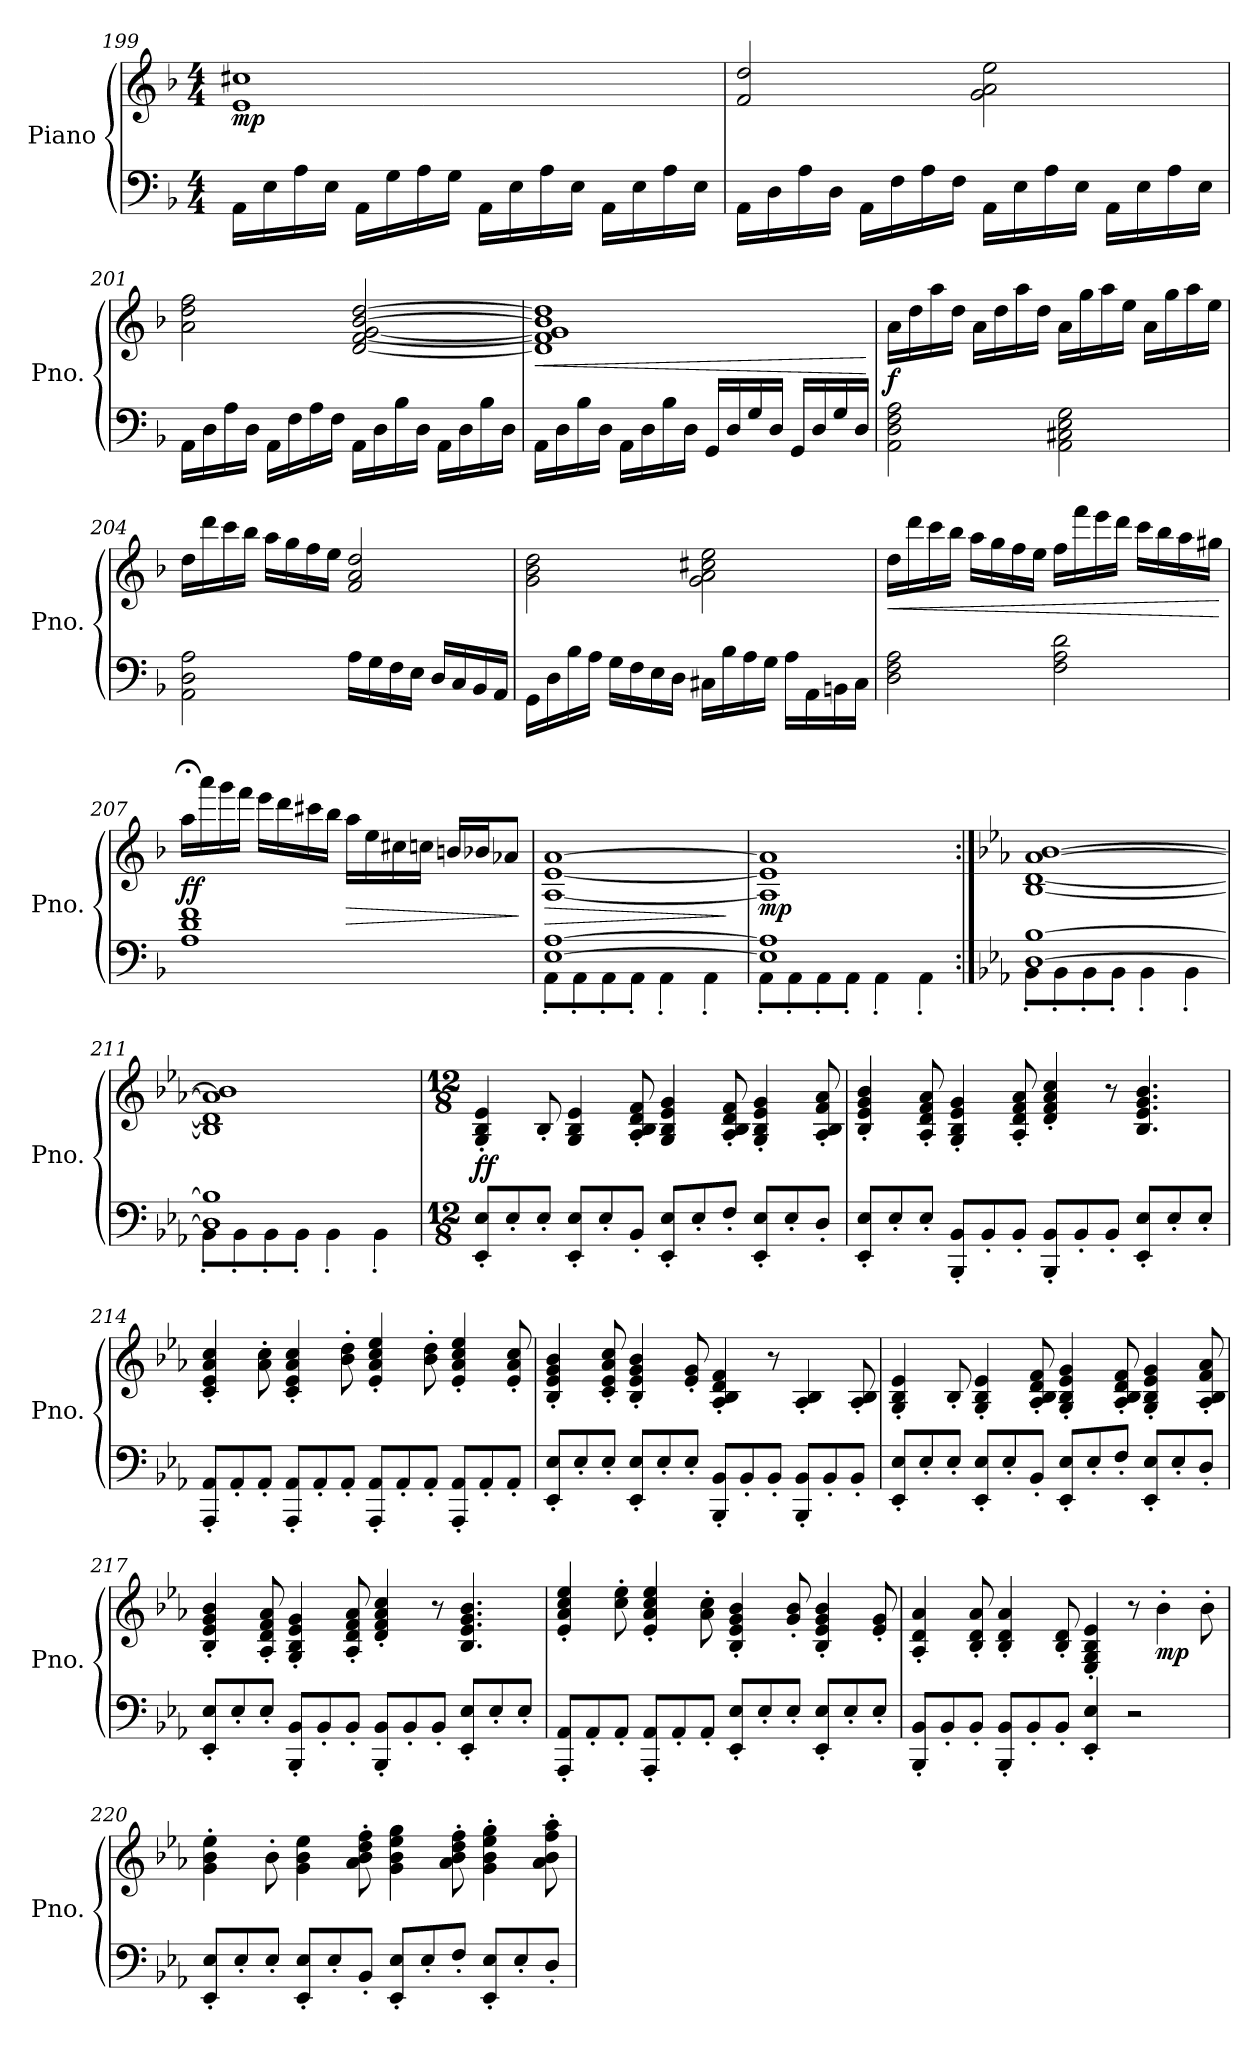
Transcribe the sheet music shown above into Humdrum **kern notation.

**kern	**kern	**dynam
*part1	*part1	*part1
*staff2	*staff1	*staff1/2
*I"Piano	*	*
*I'Pno.	*	*
!!LO:LB:g=z
*clefF4	*clefG2	*
*k[b-]	*k[b-]	*
*M4/4	*M4/4	*
=199	=199	=199
!	!	!LO:DY:b
16AA\LL	1e 1cc#X	mp
16E\	.	.
16A\	.	.
16E\JJ	.	.
16AA\LL	.	.
16G\	.	.
16A\	.	.
16G\JJ	.	.
16AA\LL	.	.
16E\	.	.
16A\	.	.
16E\JJ	.	.
16AA\LL	.	.
16E\	.	.
16A\	.	.
16E\JJ	.	.
=200	=200	=200
16AA\LL	2f/ 2dd/	.
16D\	.	.
16A\	.	.
16D\JJ	.	.
16AA\LL	.	.
16F\	.	.
16A\	.	.
16F\JJ	.	.
16AA\LL	2g\ 2a\ 2ee\	.
16E\	.	.
16A\	.	.
16E\JJ	.	.
16AA\LL	.	.
16E\	.	.
16A\	.	.
16E\JJ	.	.
=201	=201	=201
16AA\LL	2a\ 2dd\ 2ff\	.
16D\	.	.
16A\	.	.
16D\JJ	.	.
16AA\LL	.	.
16F\	.	.
16A\	.	.
16F\JJ	.	.
16AA\LL	[2d/ [2f/ [2g/ [2b-/ [2dd/	.
16D\	.	.
16B-\	.	.
16D\JJ	.	.
16AA\LL	.	.
16D\	.	.
16B-\	.	.
16D\JJ	.	.
!!LO:LB:g=z
=202	=202	=202
!	!	!LO:HP:b
16AA\LL	1d] 1f] 1g] 1b-] 1dd]	<
16D\	.	.
16B-\	.	.
16D\JJ	.	.
16AA\LL	.	.
16D\	.	.
16B-\	.	.
16D\JJ	.	.
16GG/LL	.	.
16D/	.	.
16G/	.	.
16D/JJ	.	.
16GG/LL	.	.
16D/	.	.
16G/	.	.
16D/JJ	.	.
.	.	[
=203	=203	=203
!	!	!LO:DY:b
2AA\ 2D\ 2F\ 2A\	16a\LL	f
.	16dd\	.
.	16aa\	.
.	16dd\JJ	.
.	16a\LL	.
.	16dd\	.
.	16aa\	.
.	16dd\JJ	.
2AA\ 2C#X\ 2E\ 2G\	16a\LL	.
.	16gg\	.
.	16aa\	.
.	16ee\JJ	.
.	16a\LL	.
.	16gg\	.
.	16aa\	.
.	16ee\JJ	.
!!LO:LB:g=z
=204	=204	=204
2AA\ 2D\ 2A\	16dd\LL	.
.	16ddd\	.
.	16ccc\	.
.	16bb-\JJ	.
.	16aa\LL	.
.	16gg\	.
.	16ff\	.
.	16ee\JJ	.
16A\LL	2f/ 2a/ 2dd/	.
16G\	.	.
16F\	.	.
16E\JJ	.	.
16D/LL	.	.
16C/	.	.
16BB-/	.	.
16AA/JJ	.	.
=205	=205	=205
16GG\LL	2g\ 2b-\ 2dd\	.
16D\	.	.
16B-\	.	.
16A\JJ	.	.
16G\LL	.	.
16F\	.	.
16E\	.	.
16D\JJ	.	.
16C#X\LL	2g\ 2a\ 2cc#X\ 2ee\	.
16B-\	.	.
16A\	.	.
16G\JJ	.	.
16A\LL	.	.
16AA\	.	.
16BBn\	.	.
16C#\JJ	.	.
!!LO:LB:g=z
=206	=206	=206
!	!	!LO:HP:b
2D\ 2F\ 2A\	16dd\LL	<
.	16ddd\	.
.	16ccc\	.
.	16bb-\JJ	.
.	16aa\LL	.
.	16gg\	.
.	16ff\	.
.	16ee\JJ	.
*	*MM140	*
2F\ 2A\ 2d\	16ff\LL	.
.	16fff\	.
.	16eee\	.
.	16ddd\JJ	.
.	16ccc\LL	.
.	16bb-\	.
.	16aa\	.
.	16gg#X\JJ	.
.	.	[
=207	=207	=207
!	!	!LO:DY:b
1A 1d 1f	16aa;<\LL	ff
.	16aaa\	.
.	16ggg\	.
.	16fff\JJ	.
.	16eee\LL	.
.	16ddd\	.
.	16ccc#X\	.
.	16bb-\JJ	.
*	*MM160	*
!	!	!LO:HP:b
.	16aa\LL	>
.	16ee\	.
.	16cc#X\	.
.	16ccn\JJ	.
.	16bn/LL	.
.	16b-X/J	.
.	8a-X/J	.
.	.	]
!!LO:PB:g=z
=208	=208	=208
*^	*	*
!	!	!	!LO:HP:b
[1E [1A	8AA'\L	[1A [1e [1a	>
.	8AA'\	.	.
.	8AA'\	.	.
.	8AA'\J	.	.
.	4AA'\	.	.
.	4AA'\	.	.
*v	*v	*	*
.	.	]
=209	=209	=209
*^	*	*
!	!	!	!LO:DY:b
1E] 1A]	8AA'\L	1A] 1e] 1a]	mp
.	8AA'\	.	.
.	8AA'\	.	.
.	8AA'\J	.	.
.	4AA'\	.	.
.	4AA'\	.	.
=210:|!	=210:|!	=210:|!	=210:|!
*k[b-e-a-]	*	*k[b-e-a-]	*
[1D [1B-	8BB-'\L	[1B- [1d [1a- [1b-	.
.	8BB-'\	.	.
.	8BB-'\	.	.
.	8BB-'\J	.	.
.	4BB-'\	.	.
.	4BB-'\	.	.
=211	=211	=211	=211
1D] 1B-]	8BB-'\L	1B-] 1d] 1a-] 1b-]	.
.	8BB-'\	.	.
.	8BB-'\	.	.
.	8BB-'\J	.	.
.	4BB-'\	.	.
.	4BB-'\	.	.
*v	*v	*	*
!!LO:LB:g=z
=212	=212	=212
*M12/8	*M12/8	*
*^	*	*
!	!	!	!LO:DY:b
*v	*v	*	*
8EE-/' 8E-/'L	4G/' 4B-/' 4e-/'	ff
8E-'/	.	.
8E-'/J	8B-'/	.
8EE-/' 8E-/'L	4G/ 4B-/ 4e-/	.
8E-'/	.	.
8BB-'/J	8A-/' 8B-/' 8d/' 8f/'	.
8EE-/' 8E-/'L	4G/ 4B-/ 4e-/ 4g/	.
8E-'/	.	.
8F'/J	8A-/' 8B-/' 8d/' 8f/'	.
8EE-/' 8E-/'L	4G/' 4B-/' 4e-/' 4g/'	.
8E-'/	.	.
8D'/J	8A-/' 8B-/' 8f/' 8a-/'	.
=213	=213	=213
8EE-/' 8E-/'L	4B-/' 4e-/' 4g/' 4b-/'	.
8E-'/	.	.
8E-'/J	8A-/' 8d/' 8f/' 8a-/'	.
8BBB-/' 8BB-/'L	4G/' 4B-/' 4e-/' 4g/'	.
8BB-'/	.	.
8BB-'/J	8A-/' 8d/' 8f/' 8a-/'	.
8BBB-/' 8BB-/'L	4d/' 4f/' 4a-/' 4cc/'	.
8BB-'/	.	.
8BB-'/J	8r	.
8EE-/' 8E-/'L	4.B-/ 4.e-/ 4.g/ 4.b-/	.
8E-'/	.	.
8E-'/J	.	.
=214	=214	=214
8AAA-/' 8AA-/'L	4c/' 4e-/' 4a-/' 4cc/'	.
8AA-'/	.	.
8AA-'/J	8a-\' 8cc\'	.
8AAA-/' 8AA-/'L	4c/' 4e-/' 4a-/' 4cc/'	.
8AA-'/	.	.
8AA-'/J	8b-\' 8dd\'	.
8AAA-/' 8AA-/'L	4e-/' 4a-/' 4cc/' 4ee-/'	.
8AA-'/	.	.
8AA-'/J	8b-\' 8dd\'	.
8AAA-/' 8AA-/'L	4e-/' 4a-/' 4cc/' 4ee-/'	.
8AA-'/	.	.
8AA-'/J	8e-/' 8a-/' 8cc/'	.
!!LO:LB:g=z
=215	=215	=215
8EE-/' 8E-/'L	4B-/' 4e-/' 4g/' 4b-/'	.
8E-'/	.	.
8E-'/J	8c/' 8e-/' 8a-/' 8cc/'	.
8EE-/' 8E-/'L	4B-/' 4e-/' 4g/' 4b-/'	.
8E-'/	.	.
8E-'/J	8e-/' 8g/'	.
8BBB-/' 8BB-/'L	4A-/' 4B-/' 4d/' 4f/'	.
8BB-'/	.	.
8BB-'/J	8r	.
8BBB-/' 8BB-/'L	4A-/' 4B-/'	.
8BB-'/	.	.
8BB-'/J	8A-/' 8B-/'	.
=216	=216	=216
8EE-/' 8E-/'L	4G/' 4B-/' 4e-/'	.
8E-'/	.	.
8E-'/J	8B-'/	.
8EE-/' 8E-/'L	4G/' 4B-/' 4e-/'	.
8E-'/	.	.
8BB-'/J	8A-/' 8B-/' 8d/' 8f/'	.
8EE-/' 8E-/'L	4G/' 4B-/' 4e-/' 4g/'	.
8E-'/	.	.
8F'/J	8A-/' 8B-/' 8d/' 8f/'	.
8EE-/' 8E-/'L	4G/' 4B-/' 4e-/' 4g/'	.
8E-'/	.	.
8D'/J	8A-/' 8B-/' 8f/' 8a-/'	.
=217	=217	=217
8EE-/' 8E-/'L	4B-/' 4e-/' 4g/' 4b-/'	.
8E-'/	.	.
8E-'/J	8A-/' 8d/' 8f/' 8a-/'	.
8BBB-/' 8BB-/'L	4G/' 4B-/' 4e-/' 4g/'	.
8BB-'/	.	.
8BB-'/J	8A-/' 8d/' 8f/' 8a-/'	.
8BBB-/' 8BB-/'L	4d/' 4f/' 4a-/' 4cc/'	.
8BB-'/	.	.
8BB-'/J	8r	.
8EE-/' 8E-/'L	4.B-/ 4.e-/ 4.g/ 4.b-/	.
8E-'/	.	.
8E-'/J	.	.
!!LO:LB:g=z
=218	=218	=218
8AAA-/' 8AA-/'L	4e-/' 4a-/' 4cc/' 4ee-/'	.
8AA-'/	.	.
8AA-'/J	8cc\' 8ee-\'	.
8AAA-/' 8AA-/'L	4e-/' 4a-/' 4cc/' 4ee-/'	.
8AA-'/	.	.
8AA-'/J	8a-\' 8cc\'	.
8EE-/' 8E-/'L	4B-/' 4e-/' 4g/' 4b-/'	.
8E-'/	.	.
8E-'/J	8g/' 8b-/'	.
8EE-/' 8E-/'L	4B-/' 4e-/' 4g/' 4b-/'	.
8E-'/	.	.
8E-'/J	8e-/' 8g/'	.
=219	=219	=219
8BBB-/' 8BB-/'L	4A-/' 4d/' 4a-/'	.
8BB-'/	.	.
8BB-'/J	8B-/' 8d/' 8a-/'	.
8BBB-/' 8BB-/'L	4B-/' 4d/' 4a-/'	.
8BB-'/	.	.
8BB-'/J	8B-/' 8d/'	.
4EE-/' 4E-/'	4E-/' 4G/' 4B-/' 4e-/'	.
2r	8r	.
!	!	!LO:DY:b
.	4b-'\	mp
.	8b-'\	.
=220	=220	=220
8EE-/' 8E-/'L	4g\' 4b-\' 4ee-\'	.
8E-'/	.	.
8E-'/J	8b-'\	.
8EE-/' 8E-/'L	4g\ 4b-\ 4ee-\	.
8E-'/	.	.
8BB-'/J	8a-\' 8b-\' 8dd\' 8ff\'	.
8EE-/' 8E-/'L	4g\ 4b-\ 4ee-\ 4gg\	.
8E-'/	.	.
8F'/J	8a-\' 8b-\' 8dd\' 8ff\'	.
8EE-/' 8E-/'L	4g\' 4b-\' 4ee-\' 4gg\'	.
8E-'/	.	.
8D'/J	8a-\' 8b-\' 8ff\' 8aa-\'	.
=	=	=
*-	*-	*-
